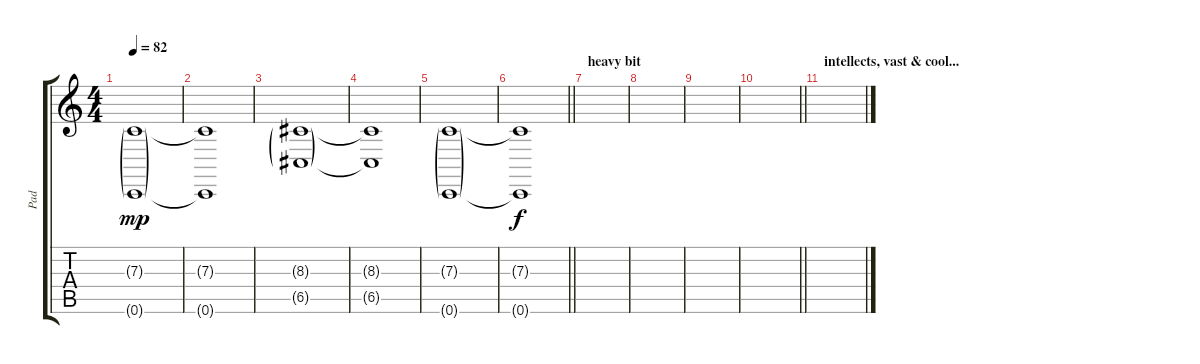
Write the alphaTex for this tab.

\track ("Pad" "Pad") {instrument pad8sweep}
\staff {score tabs}
\tuning (D4 A3 F3 C3 G2 C2) {hide}
\ts (4 4)
\tempo 82
\clef g2
\ks c
(7.3{g} 0.6{g}).1{dy mp} |
(7.3{t} 0.6{t}).1 |
(8.3{g} 6.5{g}).1 |
(8.3{t} 6.5{t}).1 |
(7.3{g} 0.6{g}).1 |
\barLineRight lightlight
(7.3{t} 0.6{t}).1{dy f} |
\section ("" "heavy bit")
|
|
|
\barLineRight lightlight
|
\section ("" "intellects, vast & cool...")
